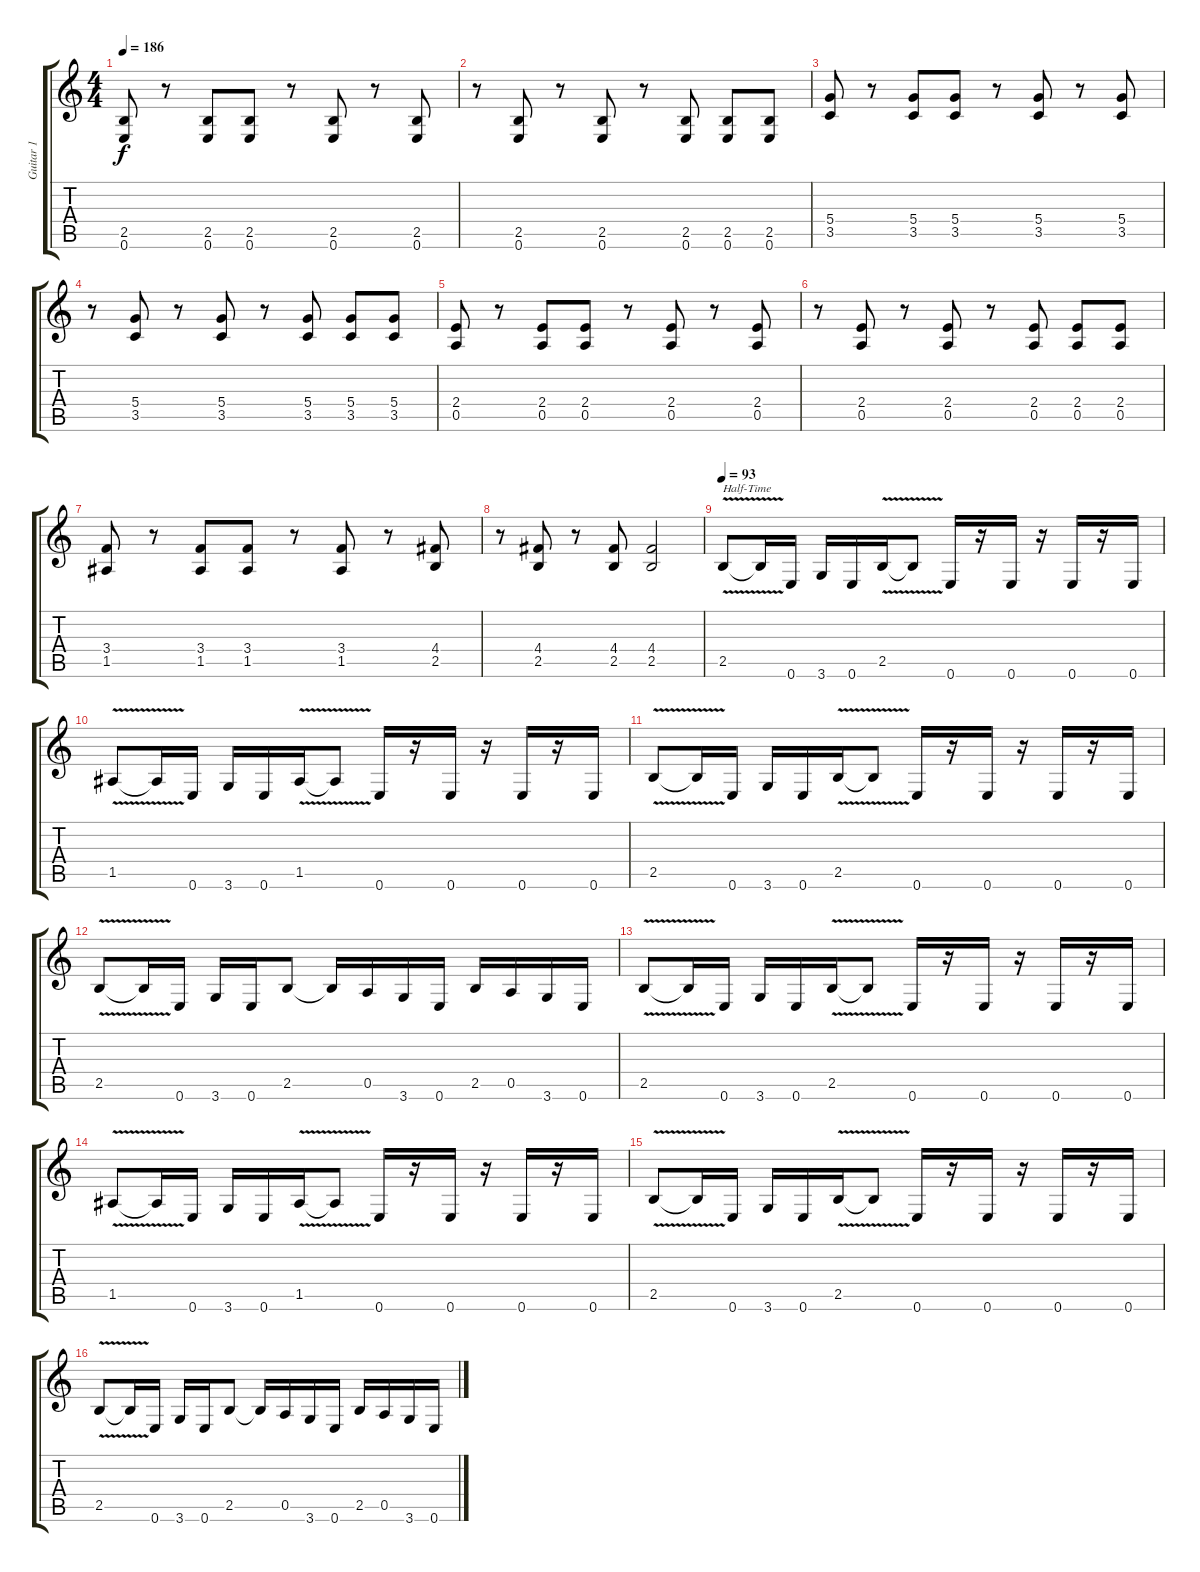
\track ("Guitar 1" "Guitar 1") {instrument distortionguitar}
\staff {score tabs}
\tuning (E4 B3 G3 D3 A2 E2) {hide}
\ts (4 4)
\tempo 186
\clef g2
\ks c
(2.5 0.6).8{dy f} r.8 (2.5 0.6).8 (2.5 0.6).8 r.8 (2.5 0.6).8 r.8 (2.5 0.6).8 |
r.8 (2.5 0.6).8 r.8 (2.5 0.6).8 r.8 (2.5 0.6).8 (2.5 0.6).8 (2.5 0.6).8 |
(5.4 3.5).8 r.8 (5.4 3.5).8 (5.4 3.5).8 r.8 (5.4 3.5).8 r.8 (5.4 3.5).8 |
r.8 (5.4 3.5).8 r.8 (5.4 3.5).8 r.8 (5.4 3.5).8 (5.4 3.5).8 (5.4 3.5).8 |
(2.4 0.5).8 r.8 (2.4 0.5).8 (2.4 0.5).8 r.8 (2.4 0.5).8 r.8 (2.4 0.5).8 |
r.8 (2.4 0.5).8 r.8 (2.4 0.5).8 r.8 (2.4 0.5).8 (2.4 0.5).8 (2.4 0.5).8 |
(3.4 1.5).8 r.8 (3.4 1.5).8 (3.4 1.5).8 r.8 (3.4 1.5).8 r.8 (4.4 2.5).8 |
r.8 (4.4 2.5).8 r.8 (4.4 2.5).8 (4.4 2.5).2 |
\tempo 93
2.5{v}.8{txt "Half-Time"} 2.5{t}.16 0.6.16 3.6.16 0.6.16 2.5{v}.16 2.5{t}.8 0.6.16 r.16 0.6.16 r.16 0.6.16 r.16 0.6.16 |
1.5{v}.8 1.5{t}.16 0.6.16 3.6.16 0.6.16 1.5{v}.16 1.5{t}.8 0.6.16 r.16 0.6.16 r.16 0.6.16 r.16 0.6.16 |
2.5{v}.8 2.5{t}.16 0.6.16 3.6.16 0.6.16 2.5{v}.16 2.5{t}.8 0.6.16 r.16 0.6.16 r.16 0.6.16 r.16 0.6.16 |
2.5{v}.8 2.5{t}.16 0.6.16 3.6.16 0.6.16 2.5.8 2.5{t}.16 0.5.16 3.6.16 0.6.16 2.5.16 0.5.16 3.6.16 0.6.16 |
2.5{v}.8 2.5{t}.16 0.6.16 3.6.16 0.6.16 2.5{v}.16 2.5{t}.8 0.6.16 r.16 0.6.16 r.16 0.6.16 r.16 0.6.16 |
1.5{v}.8 1.5{t}.16 0.6.16 3.6.16 0.6.16 1.5{v}.16 1.5{t}.8 0.6.16 r.16 0.6.16 r.16 0.6.16 r.16 0.6.16 |
2.5{v}.8 2.5{t}.16 0.6.16 3.6.16 0.6.16 2.5{v}.16 2.5{t}.8 0.6.16 r.16 0.6.16 r.16 0.6.16 r.16 0.6.16 |
2.5{v}.8 2.5{t}.16 0.6.16 3.6.16 0.6.16 2.5.8 2.5{t}.16 0.5.16 3.6.16 0.6.16 2.5.16 0.5.16 3.6.16 0.6.16
